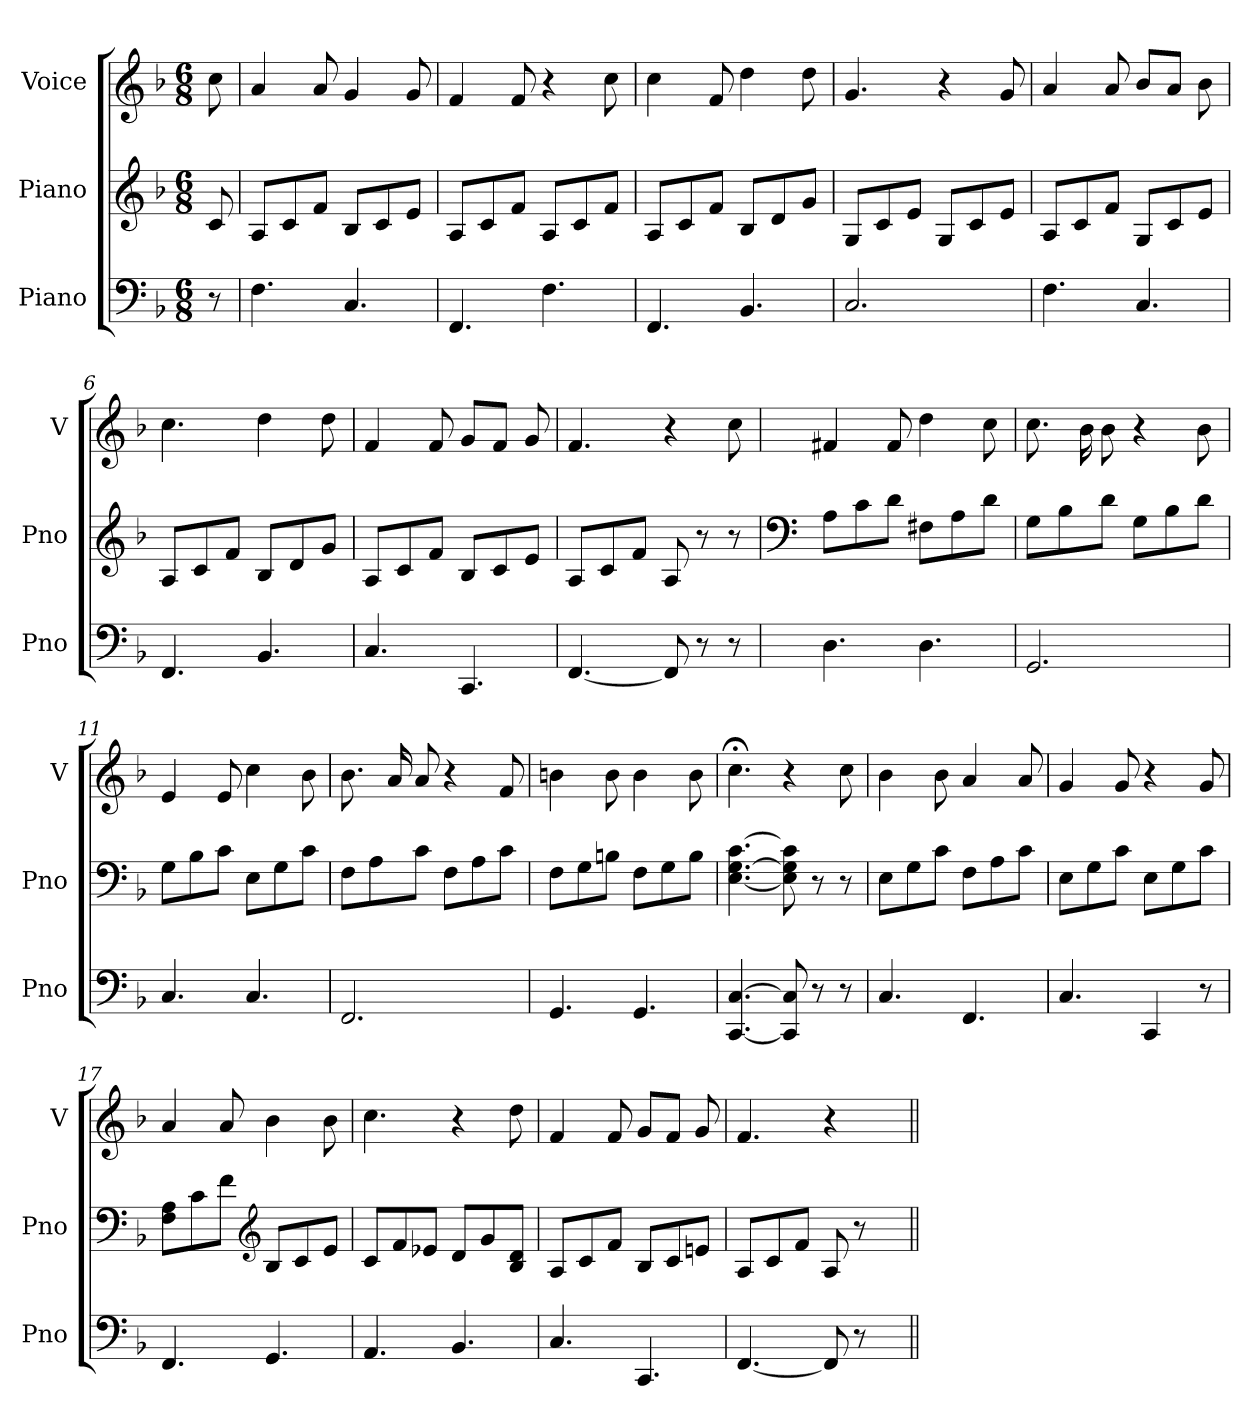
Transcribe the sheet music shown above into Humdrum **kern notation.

**kern	**kern	**kern
*part3	*part2	*part1
*staff3	*staff2	*staff1
*I"Piano	*I"Piano	*I"Voice
*I'Pno	*I'Pno	*I'V
*clefF4	*clefG2	*clefG2
*k[b-]	*k[b-]	*k[b-]
*M6/8	*M6/8	*M6/8
*MM96	*MM96	*MM96
=	=	=
8r	8c/	8cc\
=1	=1	=1
4.F\	8A/L	4a/
.	8c/	.
.	8f/J	8a/
4.C/	8B-/L	4g/
.	8c/	.
.	8e/J	8g/
=2	=2	=2
4.FF/	8A/L	4f/
.	8c/	.
.	8f/J	8f/
4.F\	8A/L	4r
.	8c/	.
.	8f/J	8cc\
=3	=3	=3
4.FF/	8A/L	4cc\
.	8c/	.
.	8f/J	8f/
4.BB-/	8B-/L	4dd\
.	8d/	.
.	8g/J	8dd\
=4	=4	=4
2.C/	8G/L	4.g/
.	8c/	.
.	8e/J	.
.	8G/L	4r
.	8c/	.
.	8e/J	8g/
=5	=5	=5
4.F\	8A/L	4a/
.	8c/	.
.	8f/J	8a/
4.C/	8G/L	8b-/L
.	8c/	8a/J
.	8e/J	8b-\
!!LO:LB:g=z
=6	=6	=6
4.FF/	8A/L	4.cc\
.	8c/	.
.	8f/J	.
4.BB-/	8B-/L	4dd\
.	8d/	.
.	8g/J	8dd\
=7	=7	=7
4.C/	8A/L	4f/
.	8c/	.
.	8f/J	8f/
4.CC/	8B-/L	8g/L
.	8c/	8f/J
.	8e/J	8g/
=8	=8	=8
[4.FF/	8A/L	4.f/
.	8c/	.
.	8f/J	.
8FF/]	8A/	4r
8r	8r	.
8r	8r	8cc\
=9	=9	=9
*	*clefF4	*
4.D\	8A\L	4f#X/
.	8c\	.
.	8d\J	8f#/
4.D\	8F#X\L	4dd\
.	8A\	.
.	8d\J	8cc\
=10	=10	=10
2.GG/	8G\L	8.cc\
.	8B-\	.
.	.	16b-\
.	8d\J	8b-\
.	8G\L	4r
.	8B-\	.
.	8d\J	8b-\
!!LO:LB:g=z
=11	=11	=11
4.C/	8G\L	4e/
.	8B-\	.
.	8c\J	8e/
4.C/	8E\L	4cc\
.	8G\	.
.	8c\J	8b-\
=12	=12	=12
2.FF/	8F\L	8.b-\
.	8A\	.
.	.	16a/
.	8c\J	8a/
.	8F\L	4r
.	8A\	.
.	8c\J	8f/
=13	=13	=13
4.GG/	8F\L	4bn\
.	8G\	.
.	8Bn\J	8b\
4.GG/	8F\L	4b\
.	8G\	.
.	8B\J	8b\
=14	=14	=14
[4.CC/ [4.C/	[4.E\ [4.G\ [4.c\	4.cc;\
8CC/] 8C/]	8E\] 8G\] 8c\]	4r
8r	8r	.
8r	8r	8cc\
=15	=15	=15
4.C/	8E\L	4b-\
.	8G\	.
.	8c\J	8b-\
4.FF/	8F\L	4a/
.	8A\	.
.	8c\J	8a/
!!LO:LB:g=z
=16	=16	=16
4.C/	8E\L	4g/
.	8G\	.
.	8c\J	8g/
4CC/	8E\L	4r
.	8G\	.
8r	8c\J	8g/
=17	=17	=17
4.FF/	8F\ 8A\L	4a/
.	8c\	.
.	8f\J	8a/
*	*clefG2	*
4.GG/	8B-/L	4b-\
.	8c/	.
.	8e/J	8b-\
=18	=18	=18
4.AA/	8c/L	4.cc\
.	8f/	.
.	8e-X/J	.
4.BB-/	8d/L	4r
.	8g/	.
.	8B-/ 8d/J	8dd\
=19	=19	=19
4.C/	8A/L	4f/
.	8c/	.
.	8f/J	8f/
4.CC/	8B-/L	8g/L
.	8c/	8f/J
.	8en/J	8g/
=20	=20	=20
[4.FF/	8A/L	4.f/
.	8c/	.
.	8f/J	.
8FF/]	8A/	4r
8r	8r	.
8ryy	8ryy	8ryy
=||	=||	=||
*-	*-	*-
